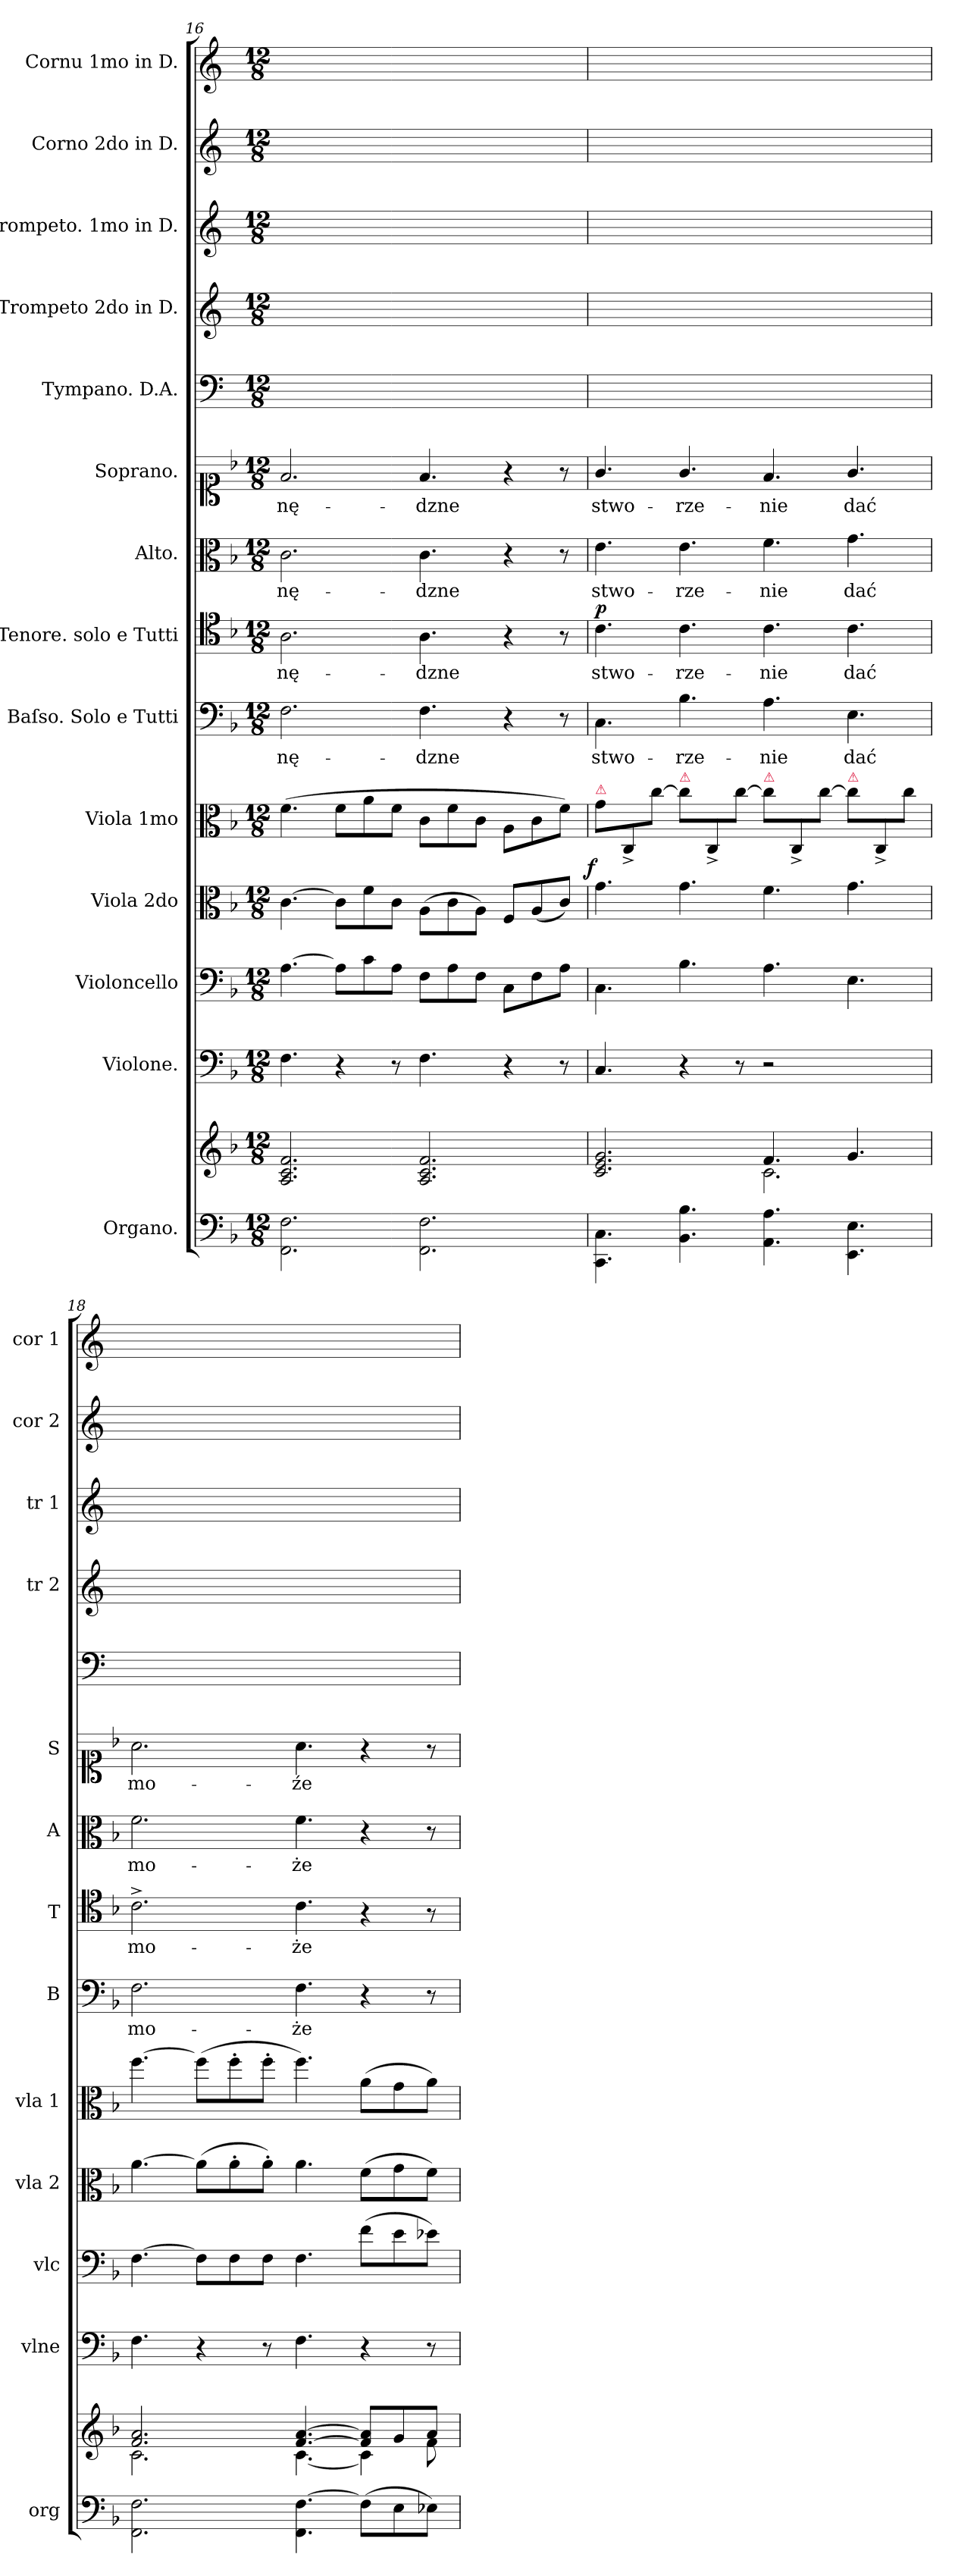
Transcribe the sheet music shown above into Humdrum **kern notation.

**kern	**kern	**kern	**kern	**kern	**dynam	**kern	**kern	**text	**kern	**text	**dynam	**kern	**text	**kern	**text	**kern	**kern	**kern	**kern	**kern
*part14	*part14	*part13	*part12	*part11	*part11	*part10	*part9	*part9	*part8	*part8	*part8	*part7	*part7	*part6	*part6	*part5	*part4	*part3	*part2	*part1
*staff15	*staff14	*staff13	*staff12	*staff11	*staff11	*staff10	*staff9	*staff9	*staff8	*staff8	*staff8	*staff7	*staff7	*staff6	*staff6	*staff5	*staff4	*staff3	*staff2	*staff1
*I"Organo.	*	*I"Violone.	*I"Violoncello	*I"Viola 2do	*	*I"Viola 1mo	*I"Baſso. Solo e Tutti	*	*I"Tenore. solo e Tutti	*	*	*I"Alto.	*	*I"Soprano.	*	*I"Tympano. D.A.	*I"Trompeto 2do in D.	*I"Trompeto. 1mo in D.	*I"Corno 2do in D.	*I"Cornu 1mo in D.
*I'org	*	*I'vlne	*I'vlc	*I'vla 2	*	*I'vla 1	*I'B	*	*I'T	*	*	*I'A	*	*I'S	*	*	*I'tr 2	*I'tr 1	*I'cor 2	*I'cor 1
*clefF4	*clefG2	*clefF4	*clefF4	*clefC3	*	*clefC3	*clefF4	*	*clefC4	*	*	*clefC3	*	*clefC1	*	*clefF4	*clefG2	*clefG2	*clefG2	*clefG2
*	*	*	*	*	*	*	*	*	*	*	*	*	*	*	*	*	*ITrd-1c-2	*ITrd-1c-2	*ITrd6c10	*ITrd6c10
*k[b-]	*k[b-]	*k[b-]	*k[b-]	*k[b-]	*	*k[b-]	*k[b-]	*	*k[b-]	*	*	*k[b-]	*	*k[b-]	*	*k[]	*k[f#c#]	*k[f#c#]	*k[f#c#]	*k[f#c#]
*M12/8	*M12/8	*M12/8	*M12/8	*M12/8	*	*M12/8	*M12/8	*	*M12/8	*	*	*M12/8	*	*M12/8	*	*M12/8	*M12/8	*M12/8	*M12/8	*M12/8
=16	=16	=16	=16	=16	=16	=16	=16	=16	=16	=16	=16	=16	=16	=16	=16	=16	=16	=16	=16	=16
2.FF\ 2.F\	2.A/ 2.c/ 2.f/	4.F\	[4.A\	[4.c\	.	(4.f\	2.F\	nę-	2.A\	nę-	.	2.c\	nę-	2.f/	nę-	1.ryy	1.ryy	1.ryy	1.ryy	1.ryy
.	.	4r	8A\L]	8c\L]	.	8f\L	.	.	.	.	.	.	.	.	.	.	.	.	.	.
.	.	.	8c\	8f\	.	8a\	.	.	.	.	.	.	.	.	.	.	.	.	.	.
.	.	8r	8A\J	8c\J	.	8f\J	.	.	.	.	.	.	.	.	.	.	.	.	.	.
2.FF\ 2.F\	2.A/ 2.c/ 2.f/	4.F\	8F\L	(8A\L	.	8c\L	4.F\	-dzne	4.A\	-dzne	.	4.c\	-dzne	4.f/	-dzne	.	.	.	.	.
.	.	.	8A\	8c\	.	8f\	.	.	.	.	.	.	.	.	.	.	.	.	.	.
.	.	.	8F\J	8A\J)	.	8c\J	.	.	.	.	.	.	.	.	.	.	.	.	.	.
.	.	4r	8C\L	8F/L	.	8A\L	4r	.	4r	.	.	4r	.	4r	.	.	.	.	.	.
.	.	.	8F\	(8A/	.	8c\	.	.	.	.	.	.	.	.	.	.	.	.	.	.
.	.	8r	8A\J	8c/J)	.	8f\J)	8r	.	8r	.	.	8r	.	8r	.	.	.	.	.	.
=17	=17	=17	=17	=17	=17	=17	=17	=17	=17	=17	=17	=17	=17	=17	=17	=17	=17	=17	=17	=17
*	*^	*	*	*	*	*	*	*	*	*	*	*	*	*	*	*	*	*	*	*
!	!	!	!	!	!	!	!LO:TX:a:color=crimson:t=⚠	!	!	!	!	!	!	!	!	!	!	!	!	!	!
!	!	!	!	!	!	!LO:DY:a:rj	!	!	!	!	!	!LO:DY:a	!	!	!	!	!	!	!	!	!
4.CC\ 4.C\	2.c/ 2.e/ 2.g/	4.ryy	4.C/	4.C\	4.g\	f	8g\L	4.C\	stwo-	4.c\	stwo-	p	4.e\	stwo-	4.g/	stwo-	1.ryy	1.ryy	1.ryy	1.ryy	1.ryy
.	.	.	.	.	.	.	8C^/	.	.	.	.	.	.	.	.	.	.	.	.	.	.
.	.	.	.	.	.	.	[8cc\J	.	.	.	.	.	.	.	.	.	.	.	.	.	.
!	!	!	!	!	!	!	!LO:TX:a:color=crimson:t=⚠	!	!	!	!	!	!	!	!	!	!	!	!	!	!
4.BB-\ 4.B-\	.	4.ryy	4r	4.B-\	4.g\	.	8cc\L]	4.B-\	-rze-	4.c\	-rze-	.	4.e\	-rze-	4.g/	-rze-	.	.	.	.	.
.	.	.	.	.	.	.	8C^/	.	.	.	.	.	.	.	.	.	.	.	.	.	.
.	.	.	8r	.	.	.	[8cc\J	.	.	.	.	.	.	.	.	.	.	.	.	.	.
!	!	!	!	!	!	!	!LO:TX:a:color=crimson:t=⚠	!	!	!	!	!	!	!	!	!	!	!	!	!	!
!	!	!	!LO:N:vis=2	!	!	!	!	!	!	!	!	!	!	!	!	!	!	!	!	!	!
4.AA\ 4.A\	4.f/	2.c\	2.r	4.A\	4.f\	.	8cc\L]	4.A\	-nie	4.c\	-nie	.	4.f\	-nie	4.f/	-nie	.	.	.	.	.
.	.	.	.	.	.	.	8C^/	.	.	.	.	.	.	.	.	.	.	.	.	.	.
.	.	.	.	.	.	.	[8cc\J	.	.	.	.	.	.	.	.	.	.	.	.	.	.
!	!	!	!	!	!	!	!LO:TX:a:color=crimson:t=⚠	!	!	!	!	!	!	!	!	!	!	!	!	!	!
4.EE\ 4.E\	4.g/	.	.	4.E\	4.g\	.	8cc\L]	4.E\	dać	4.c\	dać	.	4.g\	dać	4.g/	dać	.	.	.	.	.
.	.	.	.	.	.	.	8C^/	.	.	.	.	.	.	.	.	.	.	.	.	.	.
.	.	.	.	.	.	.	8cc\J	.	.	.	.	.	.	.	.	.	.	.	.	.	.
=18	=18	=18	=18	=18	=18	=18	=18	=18	=18	=18	=18	=18	=18	=18	=18	=18	=18	=18	=18	=18	=18
2.FF\ 2.F\	2.f/ 2.a/	2.c\	4.F\	[4.F\	[4.a\	.	[4.ff\	2.F\	mo-	2.c^\	mo-	.	2.f\	mo-	2.a\	mo-	1.ryy	1.ryy	1.ryy	1.ryy	1.ryy
.	.	.	4r	8F\L]	(8a\L]	.	(8ff\L]	.	.	.	.	.	.	.	.	.	.	.	.	.	.
.	.	.	.	8F\	8a'\	.	8ff'\	.	.	.	.	.	.	.	.	.	.	.	.	.	.
.	.	.	8r	8F\J	8a'\J)	.	8ff'\J	.	.	.	.	.	.	.	.	.	.	.	.	.	.
4.FF\ [4.F\	[4.f/ [4.a/	[4.c\	4.F\	4.F\	4.a\	.	4.ff\)	4.F\	-że	4.c\	-że	.	4.f\	-że	4.a\	-źe	.	.	.	.	.
(8F\L]	8f]/ 8a]/L	4c\]	4r	(8f\L	(8f\L	.	(8a\L	4r	.	4r	.	.	4r	.	4r	.	.	.	.	.	.
8E\	8g/	.	.	8e\	8g\	.	8g\	.	.	.	.	.	.	.	.	.	.	.	.	.	.
8E-X\J)	8a/J	8f\	8r	8e-X\J)	8f\J)	.	8a\J)	8r	.	8r	.	.	8r	.	8r	.	.	.	.	.	.
*	*v	*v	*	*	*	*	*	*	*	*	*	*	*	*	*	*	*	*	*	*	*
=	=	=	=	=	=	=	=	=	=	=	=	=	=	=	=	=	=	=	=	=
*-	*-	*-	*-	*-	*-	*-	*-	*-	*-	*-	*-	*-	*-	*-	*-	*-	*-	*-	*-	*-
